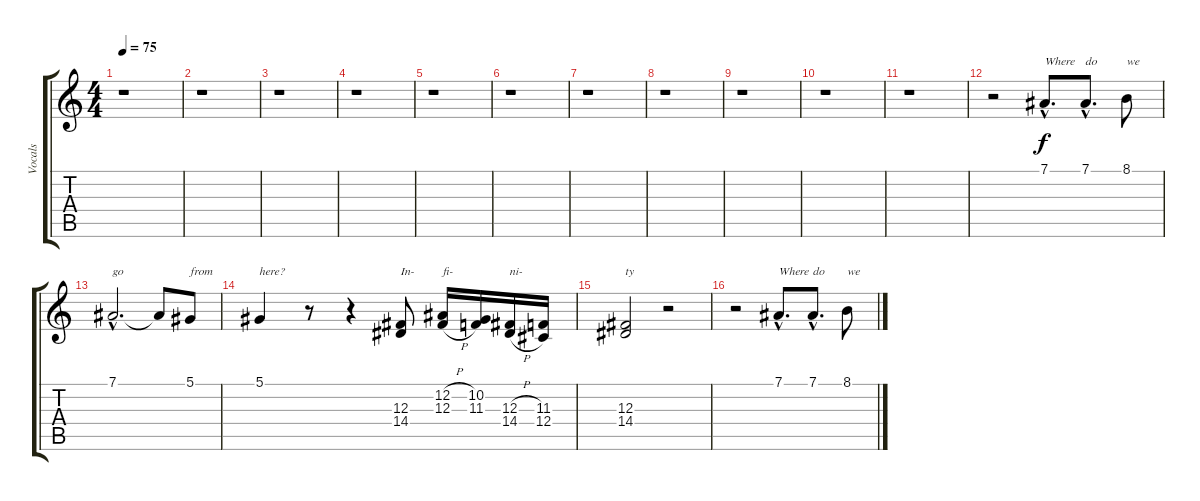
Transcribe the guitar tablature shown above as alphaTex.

\track ("Vocals" "Vocals") {instrument voiceoohs}
\staff {score tabs}
\tuning (Eb4 Bb3 Gb3 Db3 Ab2 Eb2) {hide}
\ts (4 4)
\tempo 75
\clef g2
\ks c
r.1{dy f} |
r.1 |
r.1 |
r.1 |
r.1 |
r.1 |
r.1 |
r.1 |
r.1 |
r.1 |
r.1 |
r.2 7.1{hac}.8{d txt "Where"} 7.1{hac}.8{d txt "do"} 8.1.8{txt "we"} |
7.1{hac}.2{d txt "go"} 7.1{t}.8 5.1.8{txt "from"} |
5.1.4{txt "here?"} r.8 r.4 (12.3 14.4).8{txt "In-"} (12.2{h} 12.3{h}).16{txt "fi-"} (10.2 11.3).16 (12.3{h} 14.4{h}).16{txt "ni-"} (11.3 12.4).16 |
(12.3 14.4).2{txt "ty"} r.2 |
r.2 7.1{hac}.8{d txt "Where"} 7.1{hac}.8{d txt "do"} 8.1.8{txt "we"}
